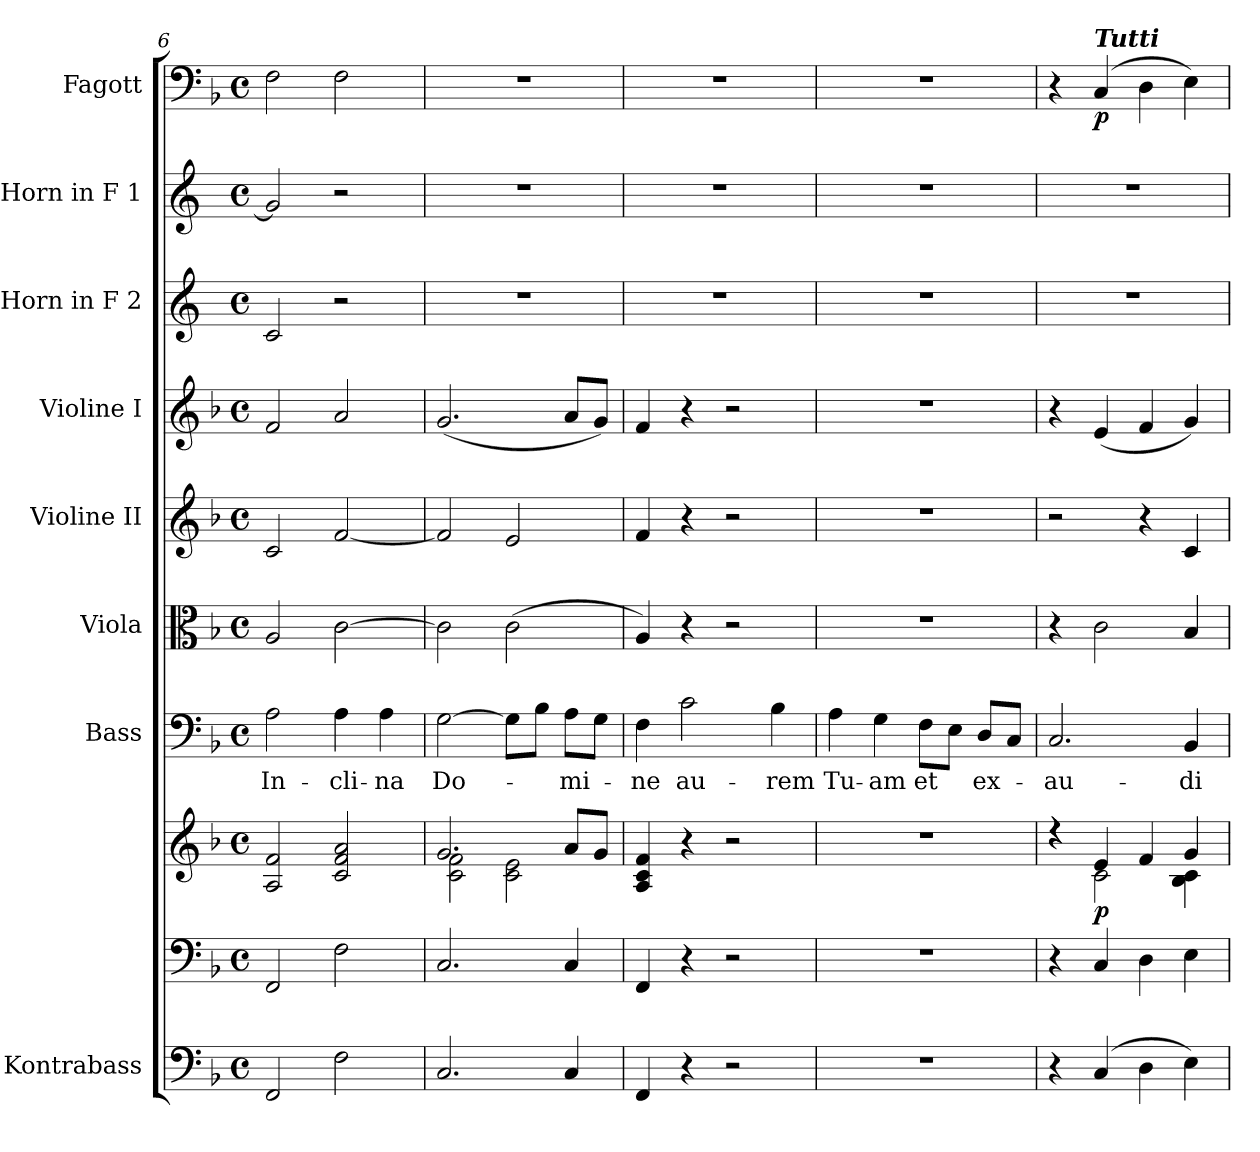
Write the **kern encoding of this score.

**kern	**kern	**kern	**dynam	**kern	**text	**kern	**kern	**kern	**kern	**kern	**kern	**dynam
*part9	*part8	*part8	*part8	*part7	*part7	*part6	*part5	*part4	*part3	*part2	*part1	*part1
*staff10	*staff9	*staff8	*staff8/9	*staff7	*staff7	*staff6	*staff5	*staff4	*staff3	*staff2	*staff1	*staff1
*I"Kontrabass	*	*	*	*I"Bass	*	*I"Viola	*I"Violine II	*I"Violine I	*I"Horn in F 2	*I"Horn in F 1	*I"Fagott	*
*I'Kb.	*	*	*	*I'B.	*	*I'Vla.	*I'Vl. II	*I'Vl. I	*	*	*I'Fg.	*
*clefF4	*clefF4	*clefG2	*	*clefF4	*	*clefC3	*clefG2	*clefG2	*clefG2	*clefG2	*clefF4	*
*ITrd7c12	*	*	*	*	*	*	*	*	*ITrd4c7	*ITrd4c7	*	*
*k[b-]	*k[b-]	*k[b-]	*	*k[b-]	*	*k[b-]	*k[b-]	*k[b-]	*k[b-]	*k[b-]	*k[b-]	*
*F:	*F:	*F:	*	*F:	*	*F:	*F:	*F:	*F:	*F:	*F:	*
*M4/4	*M4/4	*M4/4	*	*M4/4	*	*M4/4	*M4/4	*M4/4	*M4/4	*M4/4	*M4/4	*
*met(c)	*met(c)	*met(c)	*	*met(c)	*	*met(c)	*met(c)	*met(c)	*met(c)	*met(c)	*met(c)	*
=6	=6	=6	=6	=6	=6	=6	=6	=6	=6	=6	=6	=6
!	!	!	!	!	!LO:LY:b	!	!	!	!	!	!	!
2FFF/	2FF/	2A/ 2f/	.	2A\	In-	2A/	2c/	2f/	2F/	2c/]	2F\	.
!	!	!	!	!	!LO:LY:b	!	!	!	!	!	!	!
2FF\	2F\	2c/ 2f/ 2a/	.	4A\	-cli-	[2c\	[2f/	2a/	2r	2r	2F\	.
!	!	!	!	!	!LO:LY:b	!	!	!	!	!	!	!
.	.	.	.	4A\	-na	.	.	.	.	.	.	.
!!LO:PB:g=z
=7	=7	=7	=7	=7	=7	=7	=7	=7	=7	=7	=7	=7
*	*	*^	*	*	*	*	*	*	*	*	*	*
!	!	!	!	!	!	!LO:LY:b	!	!	!	!	!	!	!
2.CC/	2.C/	2.g/	2c\ 2f\	.	[2G\	Do-	2c\]	2f/]	(<2.g/	1r	1r	1r	.
.	.	.	2c\ 2e\	.	8G\L]	.	(>2c\	2e/	.	.	.	.	.
.	.	.	.	.	8B-\J	.	.	.	.	.	.	.	.
!	!	!	!	!	!	!LO:LY:b	!	!	!	!	!	!	!
4CC/	4C/	8a/L	.	.	8A\L	-mi-	.	.	8a/L	.	.	.	.
.	.	8g/J	.	.	8G\J	.	.	.	8g/J)	.	.	.	.
*	*	*v	*v	*	*	*	*	*	*	*	*	*	*
=8	=8	=8	=8	=8	=8	=8	=8	=8	=8	=8	=8	=8
!	!	!	!	!	!LO:LY:b	!	!	!	!	!	!	!
4FFF/	4FF/	4A/ 4c/ 4f/	.	4F\	-ne	4A/)	4f/	4f/	1r	1r	1r	.
!	!	!	!	!	!LO:LY:b	!	!	!	!	!	!	!
4r	4r	4r	.	2c\	au-	4r	4r	4r	.	.	.	.
2r	2r	2r	.	.	.	2r	2r	2r	.	.	.	.
!	!	!	!	!	!LO:LY:b	!	!	!	!	!	!	!
.	.	.	.	4B-\	-rem	.	.	.	.	.	.	.
=9	=9	=9	=9	=9	=9	=9	=9	=9	=9	=9	=9	=9
!	!	!	!	!	!LO:LY:b	!	!	!	!	!	!	!
1r	1r	1r	.	4A\	Tu-	1r	1r	1r	1r	1r	1r	.
!	!	!	!	!	!LO:LY:b	!	!	!	!	!	!	!
.	.	.	.	4G\	-am	.	.	.	.	.	.	.
!	!	!	!	!	!LO:LY:b	!	!	!	!	!	!	!
.	.	.	.	8F\L	et	.	.	.	.	.	.	.
.	.	.	.	8E\J	.	.	.	.	.	.	.	.
!	!	!	!	!	!LO:LY:b	!	!	!	!	!	!	!
.	.	.	.	8D/L	ex-	.	.	.	.	.	.	.
.	.	.	.	8C/J	.	.	.	.	.	.	.	.
=10	=10	=10	=10	=10	=10	=10	=10	=10	=10	=10	=10	=10
*	*	*^	*	*	*	*	*	*	*	*	*	*
!	!	!	!	!	!	!LO:LY:b	!	!	!	!	!	!	!
4r	4r	4rcc	4rcc	.	2.C/	-au-	4r	2r	4r	1r	1r	4r	.
!	!	!	!	!	!	!	!	!	!	!	!	!LO:TX:a:Bi:t=Tutti	!
!	!	!	!	!LO:DY:b	!	!	!	!	!	!	!	!	!LO:DY:b
(4CC/	4C/	4e/	2c\	p	.	.	2c\	.	(<4e/	.	.	(4C/	p
4DD\	4D\	4f/	.	.	.	.	.	4r	4f/	.	.	4D\	.
!	!	!	!	!	!	!LO:LY:b	!	!	!	!	!	!	!
4EE\)	4E\	4g/	4B-\ 4c\	.	4BB-/	-di	4B-/	4c/	4g/)	.	.	4E\)	.
*	*	*v	*v	*	*	*	*	*	*	*	*	*	*
=	=	=	=	=	=	=	=	=	=	=	=	=
*-	*-	*-	*-	*-	*-	*-	*-	*-	*-	*-	*-	*-
